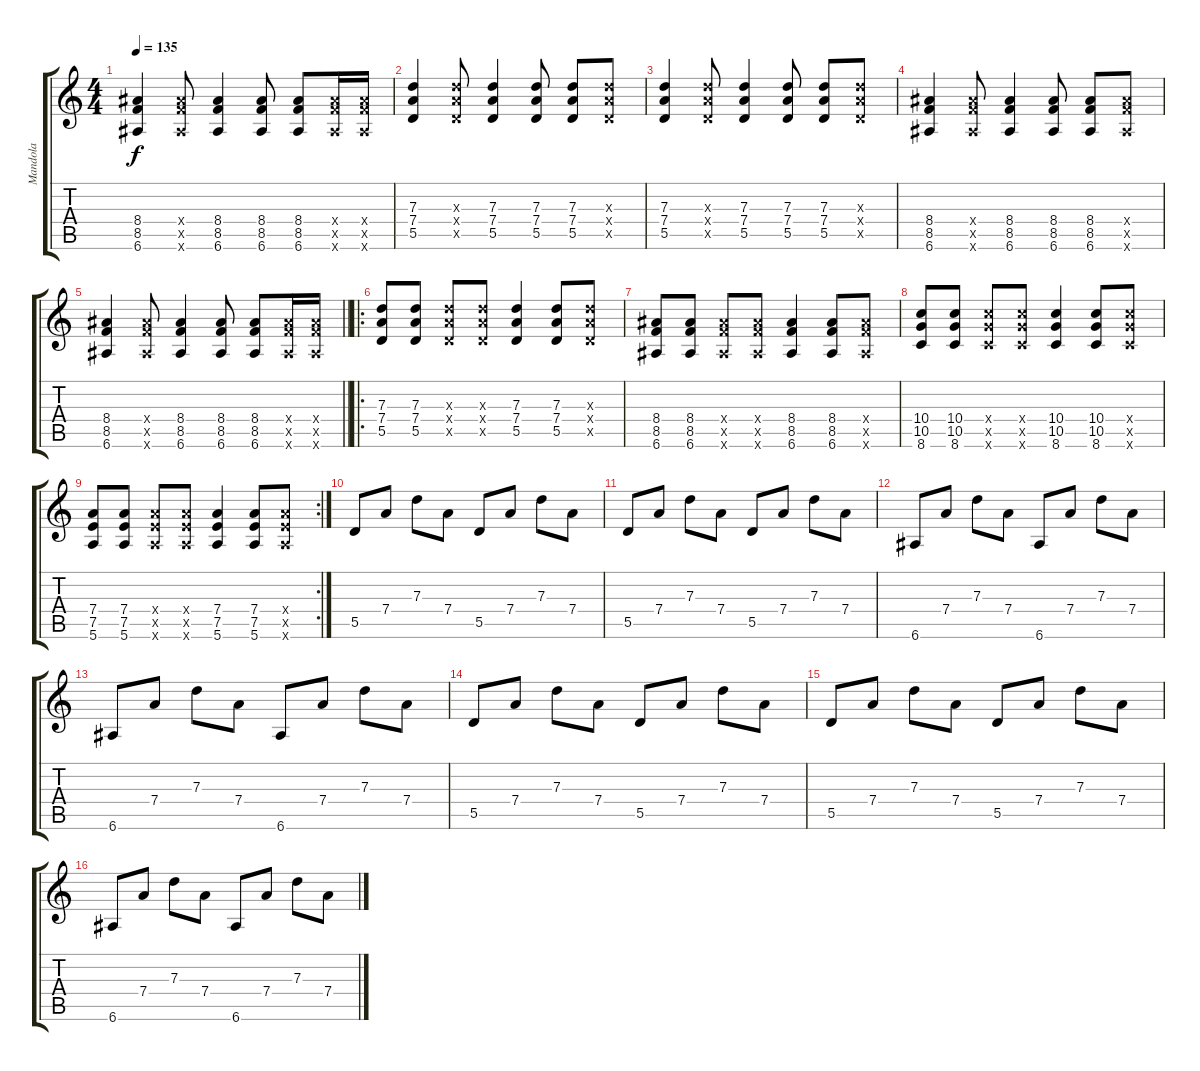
\track ("Mandola" "Mandola") {instrument acousticguitarnylon}
\staff {score tabs}
\tuning (E4 B3 G3 D3 A2 E2) {hide}
\ts (4 4)
\tempo 135
\clef g2
\ks c
(8.4 8.5 6.6).4{dy f} (8.4{x} 8.5{x} 6.6{x}).8 (8.4 8.5 6.6).4 (8.4 8.5 6.6).8 (8.4 8.5 6.6).8 (8.4{x} 8.5{x} 6.6{x}).16 (8.4{x} 8.5{x} 6.6{x}).16 |
(7.3 7.4 5.5).4 (7.3{x} 7.4{x} 5.5{x}).8 (7.3 7.4 5.5).4 (7.3 7.4 5.5).8 (7.3 7.4 5.5).8 (7.3{x} 7.4{x} 5.5{x}).8 |
(7.3 7.4 5.5).4 (7.3{x} 7.4{x} 5.5{x}).8 (7.3 7.4 5.5).4 (7.3 7.4 5.5).8 (7.3 7.4 5.5).8 (7.3{x} 7.4{x} 5.5{x}).8 |
(8.4 8.5 6.6).4 (8.4{x} 8.5{x} 6.6{x}).8 (8.4 8.5 6.6).4 (8.4 8.5 6.6).8 (8.4 8.5 6.6).8 (8.4{x} 8.5{x} 6.6{x}).8 |
\barLineRight lightlight
(8.4 8.5 6.6).4 (8.4{x} 8.5{x} 6.6{x}).8 (8.4 8.5 6.6).4 (8.4 8.5 6.6).8 (8.4 8.5 6.6).8 (8.4{x} 8.5{x} 6.6{x}).16 (8.4{x} 8.5{x} 6.6{x}).16 |
\ro
(7.3 7.4 5.5).8 (7.3 7.4 5.5).8 (7.3{x} 7.4{x} 5.5{x}).8 (7.3{x} 7.4{x} 5.5{x}).8 (7.3 7.4 5.5).4 (7.3 7.4 5.5).8 (7.3{x} 7.4{x} 5.5{x}).8 |
(8.4 8.5 6.6).8 (8.4 8.5 6.6).8 (8.4{x} 8.5{x} 6.6{x}).8 (8.4{x} 8.5{x} 6.6{x}).8 (8.4 8.5 6.6).4 (8.4 8.5 6.6).8 (8.4{x} 8.5{x} 6.6{x}).8 |
(10.4 10.5 8.6).8 (10.4 10.5 8.6).8 (10.4{x} 10.5{x} 8.6{x}).8 (10.4{x} 10.5{x} 8.6{x}).8 (10.4 10.5 8.6).4 (10.4 10.5 8.6).8 (10.4{x} 10.5{x} 8.6{x}).8 |
\rc 2
(7.4 7.5 5.6).8 (7.4 7.5 5.6).8 (7.4{x} 7.5{x} 5.6{x}).8 (7.4{x} 7.5{x} 5.6{x}).8 (7.4 7.5 5.6).4 (7.4 7.5 5.6).8 (7.4{x} 7.5{x} 5.6{x}).8 |
5.5.8{volume 8} 7.4.8 7.3.8 7.4.8 5.5.8 7.4.8 7.3.8 7.4.8 |
5.5.8 7.4.8 7.3.8 7.4.8 5.5.8 7.4.8 7.3.8 7.4.8 |
6.6.8 7.4.8 7.3.8 7.4.8 6.6.8 7.4.8 7.3.8 7.4.8 |
6.6.8 7.4.8 7.3.8 7.4.8 6.6.8 7.4.8 7.3.8 7.4.8 |
5.5.8{volume 8} 7.4.8 7.3.8 7.4.8 5.5.8 7.4.8 7.3.8 7.4.8 |
5.5.8 7.4.8 7.3.8 7.4.8 5.5.8 7.4.8 7.3.8 7.4.8 |
6.6.8 7.4.8 7.3.8 7.4.8 6.6.8 7.4.8 7.3.8 7.4.8
